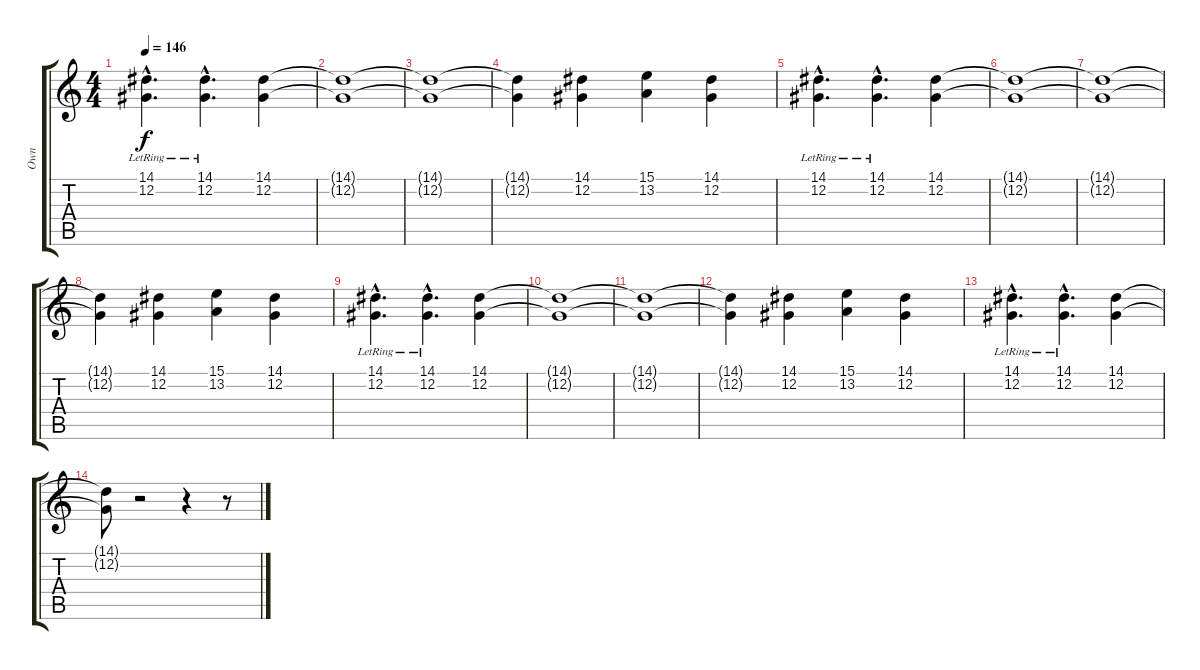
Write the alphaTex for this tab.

\track ("Own" "Own") {instrument trumpet}
\staff {score tabs}
\tuning (Db4 Ab3 E3 B2 Gb2 Db2) {hide}
\ts (4 4)
\tempo 146
\clef g2
\ks c
(14.1{hac lr} 12.2{hac}).4{d dy f} (14.1{hac lr} 12.2{hac}).4{d} (14.1 12.2).4 |
(14.1{t} 12.2{t}).1 |
(14.1{t} 12.2{t}).1 |
(14.1{t} 12.2{t}).4 (14.1 12.2).4 (15.1 13.2).4 (14.1 12.2).4 |
(14.1{hac lr} 12.2{hac}).4{d} (14.1{hac lr} 12.2{hac}).4{d} (14.1 12.2).4 |
(14.1{t} 12.2{t}).1 |
(14.1{t} 12.2{t}).1 |
(14.1{t} 12.2{t}).4 (14.1 12.2).4 (15.1 13.2).4 (14.1 12.2).4 |
(14.1{hac lr} 12.2{hac}).4{d} (14.1{hac lr} 12.2{hac}).4{d} (14.1 12.2).4 |
(14.1{t} 12.2{t}).1 |
(14.1{t} 12.2{t}).1 |
(14.1{t} 12.2{t}).4 (14.1 12.2).4 (15.1 13.2).4 (14.1 12.2).4 |
(14.1{hac lr} 12.2{hac}).4{d} (14.1{hac lr} 12.2{hac}).4{d} (14.1 12.2).4 |
(14.1{t} 12.2{t}).8 r.2 r.4 r.8
